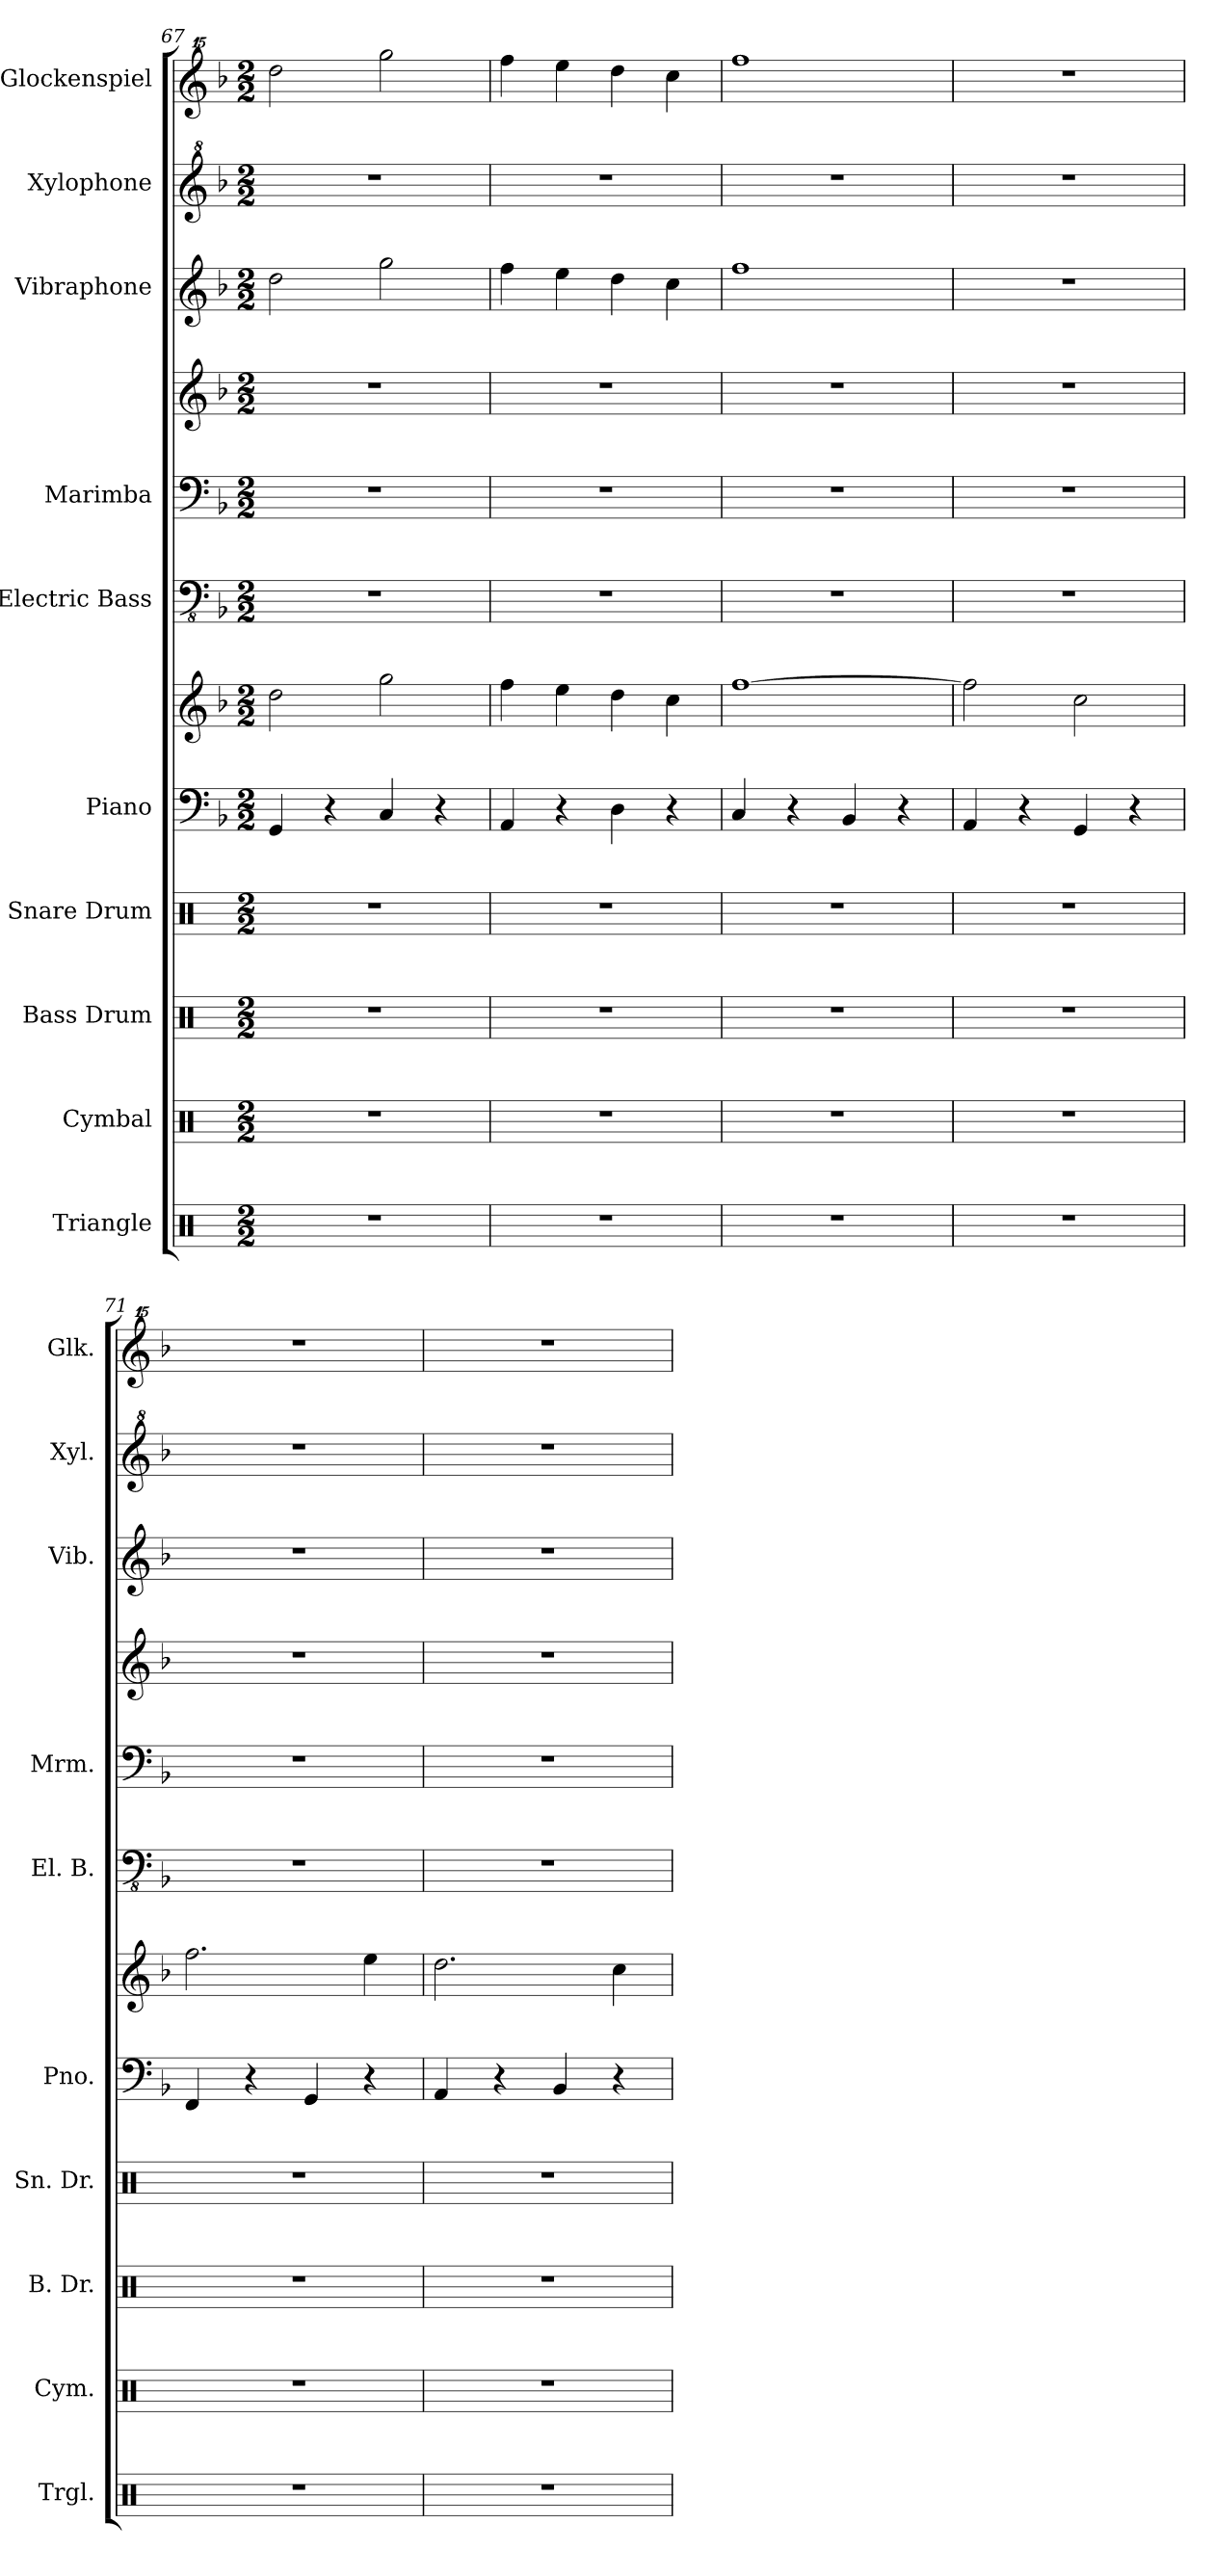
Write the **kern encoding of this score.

**kern	**kern	**kern	**kern	**kern	**kern	**kern	**kern	**kern	**kern	**kern	**kern
*part10	*part9	*part8	*part7	*part6	*part6	*part5	*part4	*part4	*part3	*part2	*part1
*staff12	*staff11	*staff10	*staff9	*staff8	*staff7	*staff6	*staff5	*staff4	*staff3	*staff2	*staff1
*I"Triangle	*I"Cymbal	*I"Bass Drum	*I"Snare Drum	*I"Piano	*	*I"Electric Bass	*I"Marimba	*	*I"Vibraphone	*I"Xylophone	*I"Glockenspiel
*I'Trgl.	*I'Cym.	*I'B. Dr.	*I'Sn. Dr.	*I'Pno.	*	*I'El. B.	*I'Mrm.	*	*I'Vib.	*I'Xyl.	*I'Glk.
*clefX	*clefX	*clefX	*clefX	*clefF4	*clefG2	*clefFv4	*clefF4	*clefG2	*clefG2	*clefG^2	*clefG^^2
*k[]	*k[]	*k[]	*k[]	*k[b-]	*k[b-]	*k[b-]	*k[b-]	*k[b-]	*k[b-]	*k[b-]	*k[b-]
*C:	*C:	*C:	*C:	*F:	*F:	*F:	*F:	*F:	*F:	*F:	*F:
*M2/2	*M2/2	*M2/2	*M2/2	*M2/2	*M2/2	*M2/2	*M2/2	*M2/2	*M2/2	*M2/2	*M2/2
=67	=67	=67	=67	=67	=67	=67	=67	=67	=67	=67	=67
1r	1r	1r	1r	4GG/	2dd\	1r	1r	1r	2dd\	1r	2dddd\
.	.	.	.	4r	.	.	.	.	.	.	.
.	.	.	.	4C/	2gg\	.	.	.	2gg\	.	2gggg\
.	.	.	.	4r	.	.	.	.	.	.	.
=68	=68	=68	=68	=68	=68	=68	=68	=68	=68	=68	=68
1r	1r	1r	1r	4AA/	4ff\	1r	1r	1r	4ff\	1r	4ffff\
.	.	.	.	4r	4ee\	.	.	.	4ee\	.	4eeee\
.	.	.	.	4D\	4dd\	.	.	.	4dd\	.	4dddd\
.	.	.	.	4r	4cc\	.	.	.	4cc\	.	4cccc\
=69	=69	=69	=69	=69	=69	=69	=69	=69	=69	=69	=69
1r	1r	1r	1r	4C/	[1ff	1r	1r	1r	1ff	1r	1ffff
.	.	.	.	4r	.	.	.	.	.	.	.
.	.	.	.	4BB-/	.	.	.	.	.	.	.
.	.	.	.	4r	.	.	.	.	.	.	.
=70	=70	=70	=70	=70	=70	=70	=70	=70	=70	=70	=70
1r	1r	1r	1r	4AA/	2ff\]	1r	1r	1r	1r	1r	1r
.	.	.	.	4r	.	.	.	.	.	.	.
.	.	.	.	4GG/	2cc\	.	.	.	.	.	.
.	.	.	.	4r	.	.	.	.	.	.	.
=71	=71	=71	=71	=71	=71	=71	=71	=71	=71	=71	=71
1r	1r	1r	1r	4FF/	2.ff\	1r	1r	1r	1r	1r	1r
.	.	.	.	4r	.	.	.	.	.	.	.
.	.	.	.	4GG/	.	.	.	.	.	.	.
.	.	.	.	4r	4ee\	.	.	.	.	.	.
=72	=72	=72	=72	=72	=72	=72	=72	=72	=72	=72	=72
1r	1r	1r	1r	4AA/	2.dd\	1r	1r	1r	1r	1r	1r
.	.	.	.	4r	.	.	.	.	.	.	.
.	.	.	.	4BB-/	.	.	.	.	.	.	.
.	.	.	.	4r	4cc\	.	.	.	.	.	.
=	=	=	=	=	=	=	=	=	=	=	=
*-	*-	*-	*-	*-	*-	*-	*-	*-	*-	*-	*-
